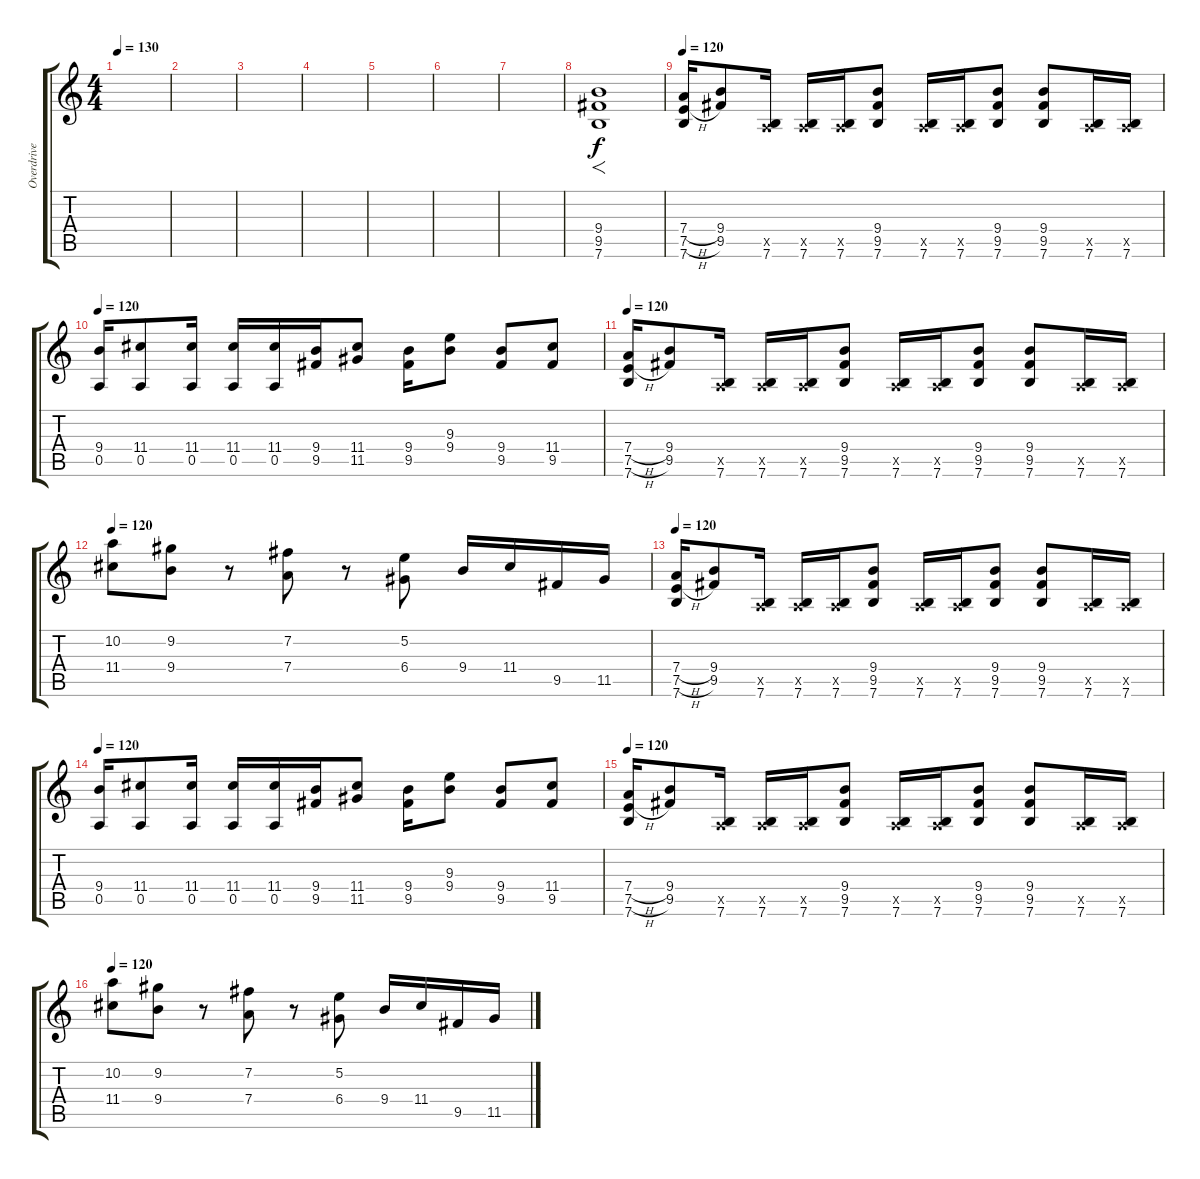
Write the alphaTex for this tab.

\track ("Overdrive Guitar I" "Overdrive ") {instrument overdrivenguitar}
\staff {score tabs}
\tuning (E4 B3 G3 D3 A2 E2) {hide}
\ts (4 4)
\tempo 130
\clef g2
\ks c
|
|
|
|
|
|
|
(9.4 9.5 7.6).1{f} |
\tempo 120
(7.4{h} 7.5{h} 7.6).16 (9.4 9.5).8 (0.5{x} 7.6).16 (0.5{x} 7.6).16 (0.5{x} 7.6).16 (9.4 9.5 7.6).8 (0.5{x} 7.6).16 (0.5{x} 7.6).16 (9.4 9.5 7.6).8 (9.4 9.5 7.6).8 (0.5{x} 7.6).16 (0.5{x} 7.6).16 |
\tempo 120
(9.4 0.5).16 (11.4 0.5).8 (11.4 0.5).16 (11.4 0.5).16 (11.4 0.5).16 (9.4 9.5).16 (11.4 11.5).8 (9.4 9.5).16 (9.3 9.4).8 (9.4 9.5).8 (11.4 9.5).8 |
\tempo 120
(7.4{h} 7.5{h} 7.6).16 (9.4 9.5).8 (0.5{x} 7.6).16 (0.5{x} 7.6).16 (0.5{x} 7.6).16 (9.4 9.5 7.6).8 (0.5{x} 7.6).16 (0.5{x} 7.6).16 (9.4 9.5 7.6).8 (9.4 9.5 7.6).8 (0.5{x} 7.6).16 (0.5{x} 7.6).16 |
\tempo 120
(10.2 11.4).8 (9.2 9.4).8 r.8 (7.2 7.4).8 r.8 (5.2 6.4).8 9.4.16 11.4.16 9.5.16 11.5.16 |
\tempo 120
(7.4{h} 7.5{h} 7.6).16 (9.4 9.5).8 (0.5{x} 7.6).16 (0.5{x} 7.6).16 (0.5{x} 7.6).16 (9.4 9.5 7.6).8 (0.5{x} 7.6).16 (0.5{x} 7.6).16 (9.4 9.5 7.6).8 (9.4 9.5 7.6).8 (0.5{x} 7.6).16 (0.5{x} 7.6).16 |
\tempo 120
(9.4 0.5).16 (11.4 0.5).8 (11.4 0.5).16 (11.4 0.5).16 (11.4 0.5).16 (9.4 9.5).16 (11.4 11.5).8 (9.4 9.5).16 (9.3 9.4).8 (9.4 9.5).8 (11.4 9.5).8 |
\tempo 120
(7.4{h} 7.5{h} 7.6).16 (9.4 9.5).8 (0.5{x} 7.6).16 (0.5{x} 7.6).16 (0.5{x} 7.6).16 (9.4 9.5 7.6).8 (0.5{x} 7.6).16 (0.5{x} 7.6).16 (9.4 9.5 7.6).8 (9.4 9.5 7.6).8 (0.5{x} 7.6).16 (0.5{x} 7.6).16 |
\tempo 120
(10.2 11.4).8 (9.2 9.4).8 r.8 (7.2 7.4).8 r.8 (5.2 6.4).8 9.4.16 11.4.16 9.5.16 11.5.16
